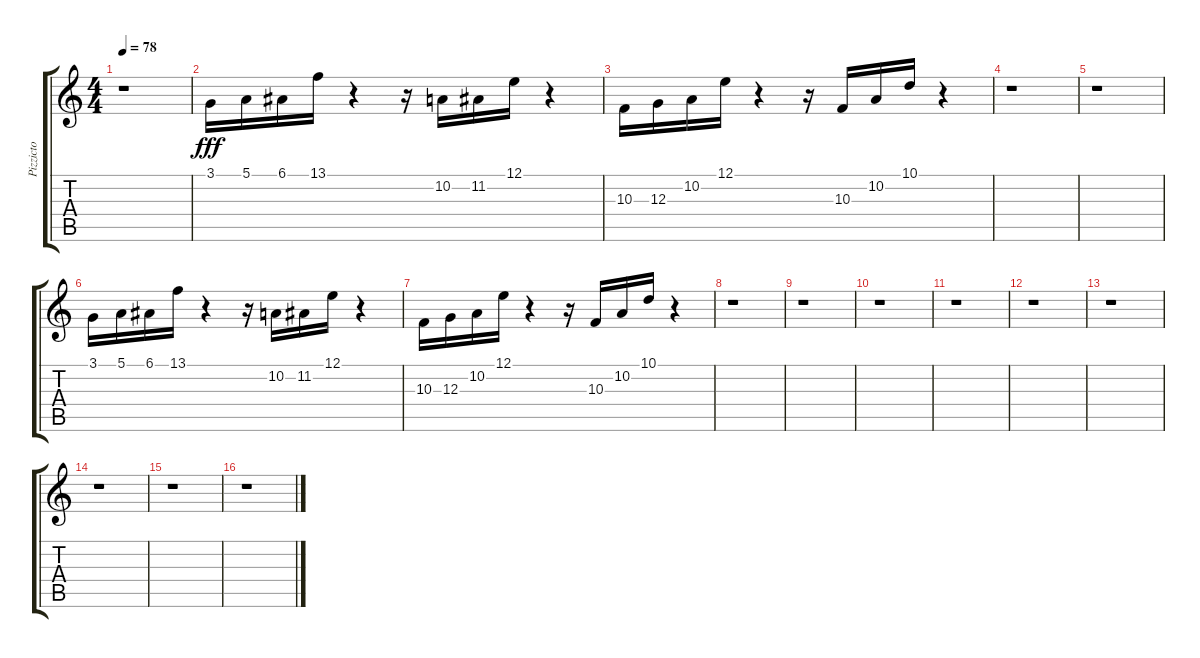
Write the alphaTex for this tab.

\track ("Pizzicto" "Pizzicto") {instrument pizzicatostrings}
\staff {score tabs}
\tuning (E4 B3 G3 D3 A2 E2) {hide}
\ts (4 4)
\tempo 78
\clef g2
\ks c
r.1{dy fff} |
3.1.16 5.1.16 6.1.16 13.1.16 r.4 r.16 10.2.16 11.2.16 12.1.16 r.4 |
10.3.16 12.3.16 10.2.16 12.1.16 r.4 r.16 10.3.16 10.2.16 10.1.16 r.4 |
r.1 |
r.1 |
3.1.16 5.1.16 6.1.16 13.1.16 r.4 r.16 10.2.16 11.2.16 12.1.16 r.4 |
10.3.16 12.3.16 10.2.16 12.1.16 r.4 r.16 10.3.16 10.2.16 10.1.16 r.4 |
r.1 |
r.1 |
r.1 |
r.1 |
r.1 |
r.1 |
r.1 |
r.1 |
r.1
